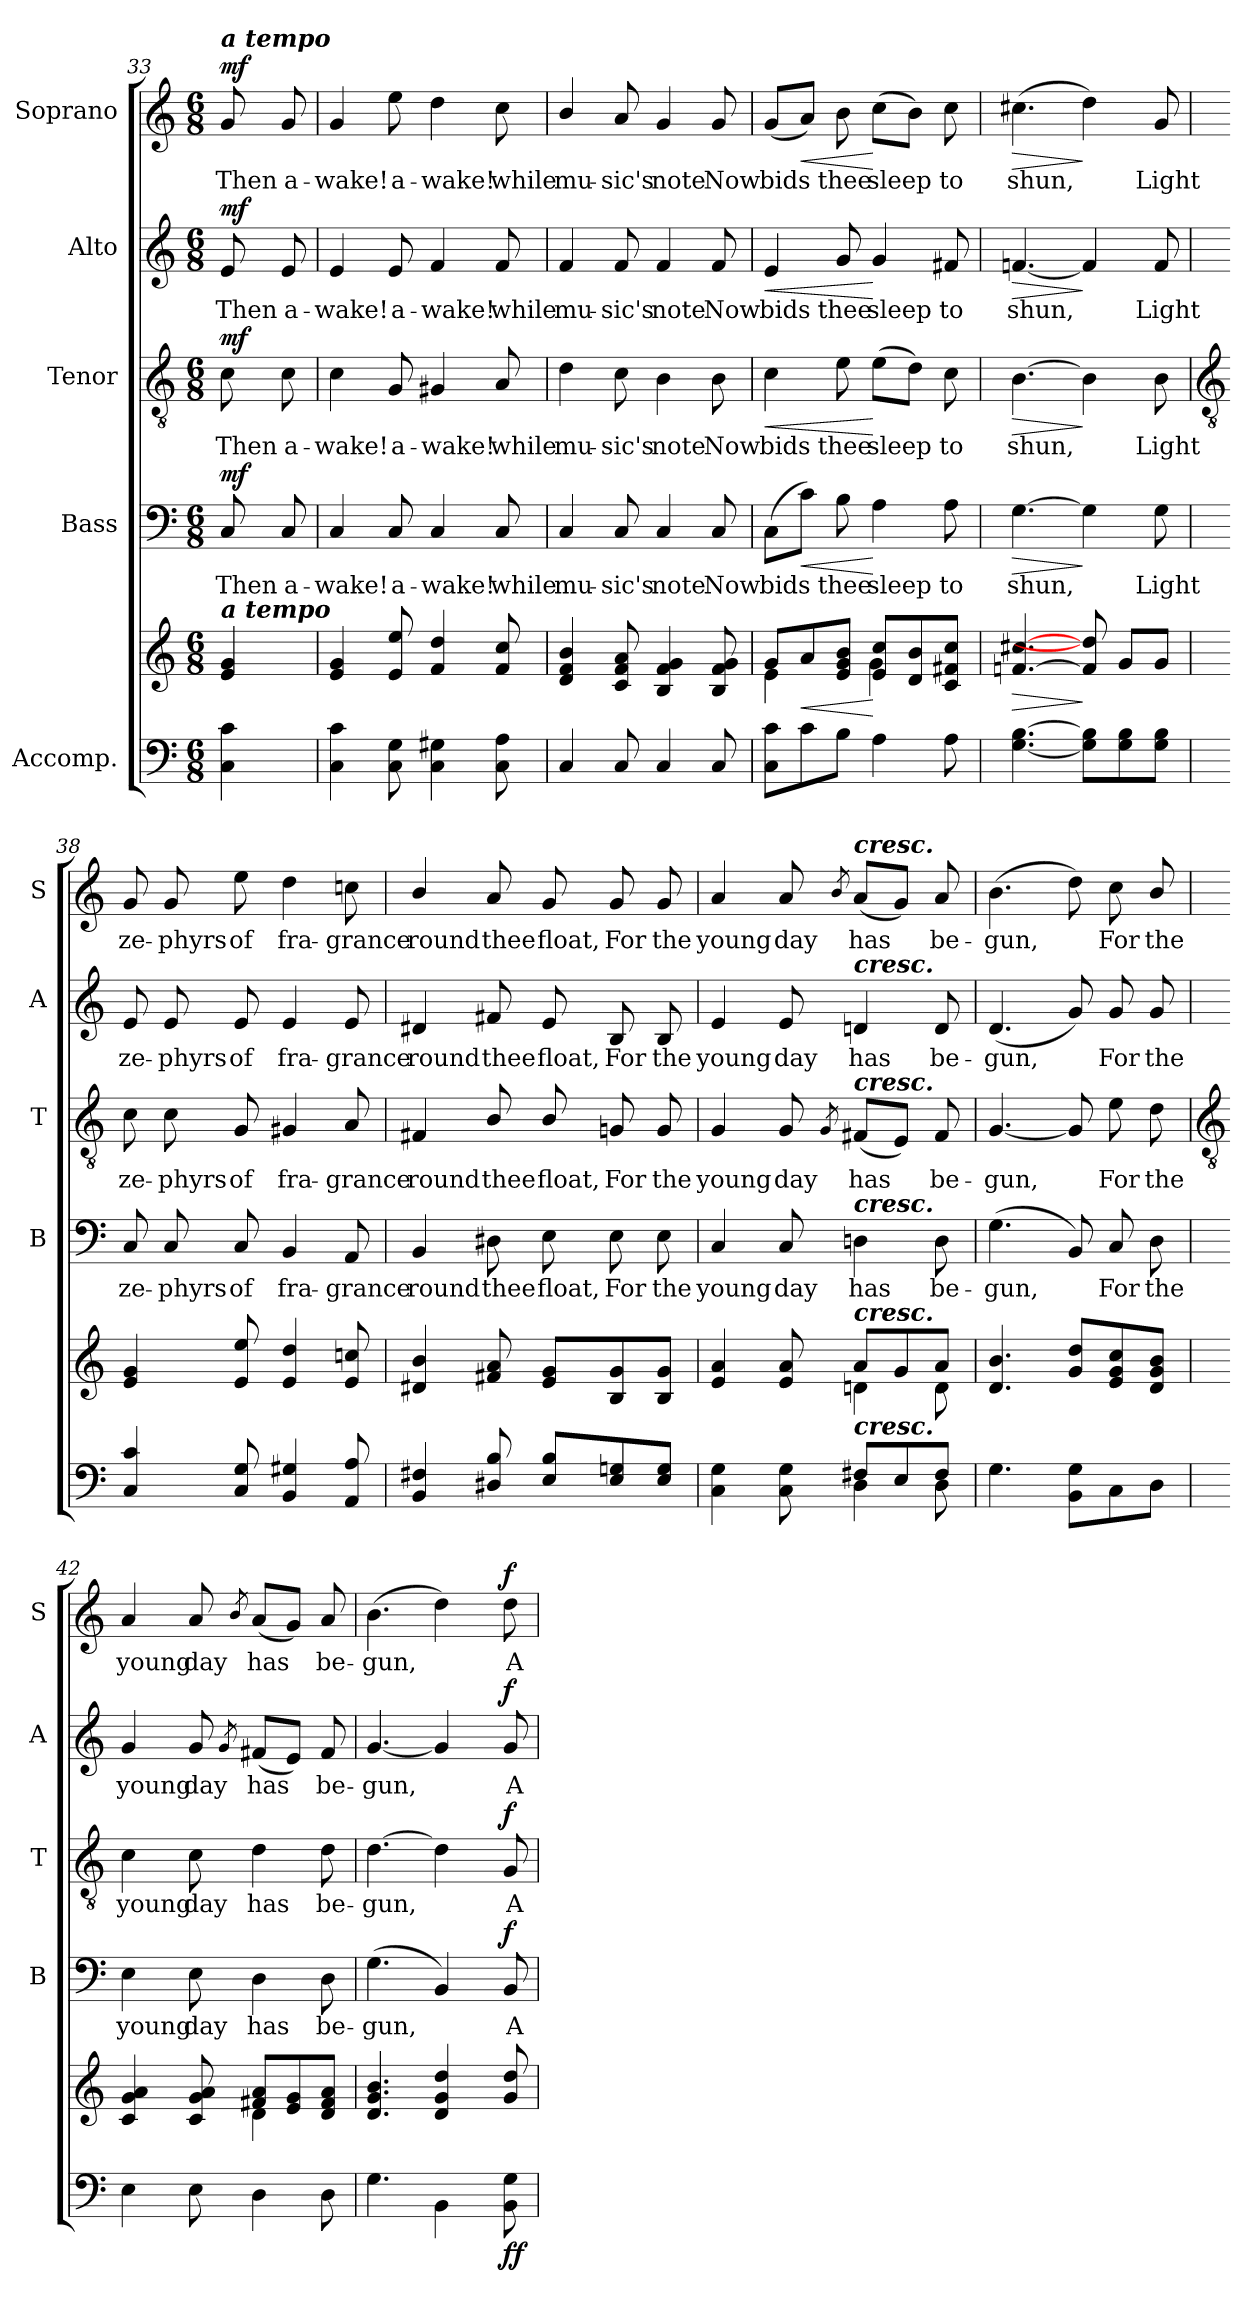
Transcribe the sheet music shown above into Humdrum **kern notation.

**kern	**kern	**dynam	**kern	**text	**dynam	**kern	**text	**dynam	**kern	**text	**dynam	**kern	**text	**dynam
*part5	*part5	*part5	*part4	*part4	*part4	*part3	*part3	*part3	*part2	*part2	*part2	*part1	*part1	*part1
*staff6	*staff5	*staff5/6	*staff4	*staff4	*staff4	*staff3	*staff3	*staff3	*staff2	*staff2	*staff2	*staff1	*staff1	*staff1
*I"Accomp.	*	*	*I"Bass	*	*	*I"Tenor	*	*	*I"Alto	*	*	*I"Soprano	*	*
*	*	*	*I'B	*	*	*I'T	*	*	*I'A	*	*	*I'S	*	*
!!LO:LB:g=z
*clefF4	*clefG2	*	*clefF4	*	*	*clefGv2	*	*	*clefG2	*	*	*clefG2	*	*
*k[]	*k[]	*	*k[]	*	*	*k[]	*	*	*k[]	*	*	*k[]	*	*
*C:	*C:	*	*C:	*	*	*C:	*	*	*C:	*	*	*C:	*	*
*M6/8	*M6/8	*	*M6/8	*	*	*M6/8	*	*	*M6/8	*	*	*M6/8	*	*
=33	=33	=33	=33	=33	=33	=33	=33	=33	=33	=33	=33	=33	=33	=33
*	*^	*	*	*	*	*	*	*	*	*	*	*	*	*
!	!	!	!	!	!	!	!	!	!	!	!	!	!LO:TX:a:Bi:t=a tempo	!	!
!	!LO:TX:a:Bi:t=a tempo	!	!	!	!	!	!	!	!	!	!	!	!	!	!
!	!	!	!LO:DY:b=2	!	!LO:LY:b	!	!	!LO:LY:b	!	!	!LO:LY:b	!	!	!LO:LY:b	!
!	!	!	!LO:DY:n=1:b=2	!	!	!	!	!	!	!	!	!	!	!	!
!	!	!	!LO:DY:n=2:b	!	!	!LO:DY:b	!	!	!LO:DY:b	!	!	!LO:DY:b	!	!	!LO:DY:b
4C 4c	4e/ 4g/	8ryy	mf mf mf	8C	Then	mf	8c	Then	mf	8e	Then	mf	8g	Then	mf
!	!	!	!	!	!LO:LY:b	!	!	!LO:LY:b	!	!	!LO:LY:b	!	!	!LO:LY:b	!
.	.	8ryy	.	8C	a-	.	8c	a-	.	8e	a-	.	8g/	a-	.
=34	=34	=34	=34	=34	=34	=34	=34	=34	=34	=34	=34	=34	=34	=34	=34
!	!	!LO:N:vis=1	!	!	!LO:LY:b	!	!	!LO:LY:b	!	!	!LO:LY:b	!	!	!LO:LY:b	!
4C 4c	4e 4g	2.ryy	.	4C	-wake!	.	4c	-wake!	.	4e	-wake!	.	4g	-wake!	.
!	!	!	!	!	!LO:LY:b	!	!	!LO:LY:b	!	!	!LO:LY:b	!	!	!LO:LY:b	!
8C 8G	8e 8ee	.	.	8C	a-	.	8G	a-	.	8e	a-	.	8ee	a-	.
!	!	!	!	!	!LO:LY:b	!	!	!LO:LY:b	!	!	!LO:LY:b	!	!	!LO:LY:b	!
4C 4G#X	4f 4dd	.	.	4C	-wake!	.	4G#X	-wake!	.	4f	-wake!	.	4dd	-wake!	.
!	!	!	!	!	!LO:LY:b	!	!	!LO:LY:b	!	!	!LO:LY:b	!	!	!LO:LY:b	!
8C 8A	8f 8cc	.	.	8C	while	.	8A	while	.	8f	while	.	8cc	while	.
=35	=35	=35	=35	=35	=35	=35	=35	=35	=35	=35	=35	=35	=35	=35	=35
!	!	!LO:N:vis=1	!	!	!LO:LY:b	!	!	!LO:LY:b	!	!	!LO:LY:b	!	!	!LO:LY:b	!
4C	4d/ 4f/ 4b/	2.ryy	.	4C	mu-	.	4d	mu-	.	4f	mu-	.	4b/	mu-	.
!	!	!	!	!	!LO:LY:b	!	!	!LO:LY:b	!	!	!LO:LY:b	!	!	!LO:LY:b	!
8C	8c 8f 8a	.	.	8C	-sic's	.	8c	-sic's	.	8f	-sic's	.	8a	-sic's	.
!	!	!	!	!	!LO:LY:b	!	!	!LO:LY:b	!	!	!LO:LY:b	!	!	!LO:LY:b	!
4C	4B 4f 4g	.	.	4C	note	.	4B	note	.	4f	note	.	4g	note	.
!	!	!	!	!	!LO:LY:b	!	!	!LO:LY:b	!	!	!LO:LY:b	!	!	!LO:LY:b	!
8C	8B 8f 8g	.	.	8C	Now	.	8B	Now	.	8f	Now	.	8g	Now	.
=36	=36	=36	=36	=36	=36	=36	=36	=36	=36	=36	=36	=36	=36	=36	=36
!	!	!	!	!	!LO:LY:b	!	!	!LO:LY:b	!LO:HP:b	!	!LO:LY:b	!LO:HP:b	!	!LO:LY:b	!
8C 8cL	8gL	4e\	.	(8CL	bids	.	4c	bids	<	4e	bids	<	(<8gL	bids	.
!	!	!	!LO:HP:b	!	!	!LO:HP:b	!	!	!	!	!	!	!	!	!LO:HP:b
8c	8a	.	<	8cJ)	.	<	.	.	.	.	.	.	8aJ)	.	<
!	!	!	!	!	!LO:LY:b	!	!	!LO:LY:b	!	!	!LO:LY:b	!	!	!LO:LY:b	!
8BJ	8e 8g 8bJ	8ryy	.	8B	thee	.	8e	thee	.	8g	thee	.	8b	thee	.
!	!	!	!	!	!LO:LY:b	!	!	!LO:LY:b	!	!	!LO:LY:b	!	!	!LO:LY:b	!
4A	8e 8ccL	4g\	[	4A	sleep	[	(>8eL	sleep	[	4g	sleep	[	(>8ccL	sleep	[
.	8d 8b	.	.	.	.	.	8dJ)	.	.	.	.	.	8bJ)	.	.
!	!	!	!	!	!LO:LY:b	!	!	!LO:LY:b	!	!	!LO:LY:b	!	!	!LO:LY:b	!
8A	8c 8f#X 8ccJ	8ryy	.	8A	to	.	8c	to	.	8f#X	to	.	8cc	to	.
=37	=37	=37	=37	=37	=37	=37	=37	=37	=37	=37	=37	=37	=37	=37	=37
!	!	!LO:N:vis=1	!LO:HP:b	!	!LO:LY:b	!LO:HP:b	!	!LO:LY:b	!LO:HP:b	!	!LO:LY:b	!LO:HP:b	!	!LO:LY:b	!LO:HP:b
[4.G [4.B	[4.fn [4.cc#X	2.ryy	>	[4.G	shun,	>	[4.B	shun,	>	[4.fn	shun,	>	(>4.cc#X	shun,	>
8G] 8B]L	8f] 8dd]	.	]	4G]	.	]	4B]	.	]	4f]	.	]	4dd)	.	]
8G 8B	8gL	.	.	.	.	.	.	.	.	.	.	.	.	.	.
!	!	!	!	!	!LO:LY:b	!	!	!LO:LY:b	!	!	!LO:LY:b	!	!	!LO:LY:b	!
8G 8BJ	8gJ	.	.	8G	Light	.	8B	Light	.	8f	Light	.	8g	Light	.
!!LO:LB:g=z
=38	=38	=38	=38	=38	=38	=38	=38	=38	=38	=38	=38	=38	=38	=38	=38
*	*	*	*	*	*	*	*clefGv2	*	*	*	*	*	*	*	*
*^	*	*	*	*	*	*	*	*	*	*	*	*	*	*	*
!	!LO:N:vis=1	!	!LO:N:vis=1	!	!	!LO:LY:b	!	!	!LO:LY:b	!	!	!LO:LY:b	!	!	!LO:LY:b	!
4C 4c	2.ryy	4e 4g	2.ryy	.	8C	ze-	.	8c	ze-	.	8e	ze-	.	8g	ze-	.
!	!	!	!	!	!	!LO:LY:b	!	!	!LO:LY:b	!	!	!LO:LY:b	!	!	!LO:LY:b	!
.	.	.	.	.	8C	-phyrs	.	8c	-phyrs	.	8e	-phyrs	.	8g	-phyrs	.
!	!	!	!	!	!	!LO:LY:b	!	!	!LO:LY:b	!	!	!LO:LY:b	!	!	!LO:LY:b	!
8C 8G	.	8e 8ee	.	.	8C	of	.	8G	of	.	8e	of	.	8ee	of	.
!	!	!	!	!	!	!LO:LY:b	!	!	!LO:LY:b	!	!	!LO:LY:b	!	!	!LO:LY:b	!
4BB/ 4G#X/	.	4e 4dd	.	.	4BB	fra-	.	4G#X	fra-	.	4e	fra-	.	4dd	fra-	.
!	!	!	!	!	!	!LO:LY:b	!	!	!LO:LY:b	!	!	!LO:LY:b	!	!	!LO:LY:b	!
8AA 8A	.	8e 8ccn	.	.	8AA	-grance	.	8A	-grance	.	8e	-grance	.	8ccn	-grance	.
=39	=39	=39	=39	=39	=39	=39	=39	=39	=39	=39	=39	=39	=39	=39	=39	=39
!	!LO:N:vis=1	!	!LO:N:vis=1	!	!	!LO:LY:b	!	!	!LO:LY:b	!	!	!LO:LY:b	!	!	!LO:LY:b	!
4BB 4F#X	2.ryy	4d#X/ 4b/	2.ryy	.	4BB	round	.	4F#X	round	.	4d#X	round	.	4b/	round	.
!	!	!	!	!	!	!LO:LY:b	!	!	!LO:LY:b	!	!	!LO:LY:b	!	!	!LO:LY:b	!
8D#X 8B	.	8f#X 8a	.	.	8D#X	thee	.	8B/	thee	.	8f#X	thee	.	8a	thee	.
!	!	!	!	!	!	!LO:LY:b	!	!	!LO:LY:b	!	!	!LO:LY:b	!	!	!LO:LY:b	!
8E 8BL	.	8e 8gL	.	.	8E	float,	.	8B/	float,	.	8e	float,	.	8g	float,	.
!	!	!	!	!	!	!LO:LY:b	!	!	!LO:LY:b	!	!	!LO:LY:b	!	!	!LO:LY:b	!
8E 8Gn	.	8B 8g	.	.	8E	For	.	8Gn	For	.	8B	For	.	8g	For	.
!	!	!	!	!	!	!LO:LY:b	!	!	!LO:LY:b	!	!	!LO:LY:b	!	!	!LO:LY:b	!
8E 8GJ	.	8B 8gJ	.	.	8E	the	.	8G	the	.	8B	the	.	8g	the	.
=40	=40	=40	=40	=40	=40	=40	=40	=40	=40	=40	=40	=40	=40	=40	=40	=40
!	!	!	!	!	!	!LO:LY:b	!	!	!LO:LY:b	!	!	!LO:LY:b	!	!	!LO:LY:b	!
4.ryy	4C\ 4G\	4e 4a	4.ryy	.	4C	young	.	4G	young	.	4e	young	.	4a	young	.
!	!	!	!	!	!	!LO:LY:b	!	!	!LO:LY:b	!	!	!LO:LY:b	!	!	!LO:LY:b	!
.	8C\ 8G\	8e 8a	.	.	8C	day	.	8G	day	.	8e	day	.	8a	day	.
.	.	.	.	.	.	.	.	8qG	.	.	.	.	.	8qb/	.	.
!	!	!	!	!	!	!	!	!	!	!	!	!	!	!LO:TX:a:Bi:t=cresc.	!	!
!	!	!	!	!	!	!	!	!	!	!	!LO:TX:a:Bi:t=cresc.	!	!	!	!	!
!	!	!	!	!	!	!	!	!LO:TX:a:Bi:t=cresc.	!	!	!	!	!	!	!	!
!	!	!	!	!	!LO:TX:a:Bi:t=cresc.	!	!	!	!	!	!	!	!	!	!	!
!	!	!LO:TX:a:Bi:t=cresc.	!	!	!	!	!	!	!	!	!	!	!	!	!	!
!LO:TX:a:Bi:t=cresc.	!	!	!	!	!	!	!	!	!	!	!	!	!	!	!	!
!	!	!	!	!	!	!LO:LY:b	!	!	!LO:LY:b	!	!	!LO:LY:b	!	!	!LO:LY:b	!
8F#X/L	4D\	8aL	4dn\	.	4Dn	has	.	(<8F#XL	has	.	4dn	has	.	(<8aL	has	.
8E/	.	8g	.	.	.	.	.	8EJ)	.	.	.	.	.	8gJ)	.	.
!	!	!	!	!	!	!LO:LY:b	!	!	!LO:LY:b	!	!	!LO:LY:b	!	!	!LO:LY:b	!
8F#/J	8D\	8aJ	8d\	.	8D	be-	.	8F#	be-	.	8d	be-	.	8a	be-	.
=41	=41	=41	=41	=41	=41	=41	=41	=41	=41	=41	=41	=41	=41	=41	=41	=41
!	!	!	!LO:N:vis=1	!	!	!LO:LY:b	!	!	!LO:LY:b	!	!	!LO:LY:b	!	!	!LO:LY:b	!
2.ryy	4.G\	4.d 4.b	2.ryy	.	(<4.G	-gun,	.	[4.G	-gun,	.	(<4.d	-gun,	.	(>4.b	-gun,	.
.	8BB\ 8G\L	8g 8ddL	.	.	8BB)	.	.	8G]	.	.	8g)	.	.	8dd)	.	.
!	!	!	!	!	!	!LO:LY:b	!	!	!LO:LY:b	!	!	!LO:LY:b	!	!	!LO:LY:b	!
.	8C\	8e 8g 8cc	.	.	8C	For	.	8e	For	.	8g	For	.	8cc	For	.
!	!	!	!	!	!	!LO:LY:b	!	!	!LO:LY:b	!	!	!LO:LY:b	!	!	!LO:LY:b	!
.	8D\J	8d 8g 8bJ	.	.	8D	the	.	8d	the	.	8g	the	.	8b/	the	.
!!LO:LB:g=z
=42	=42	=42	=42	=42	=42	=42	=42	=42	=42	=42	=42	=42	=42	=42	=42	=42
*	*	*	*	*	*	*	*	*clefGv2	*	*	*	*	*	*	*	*
!	!	!	!	!	!	!LO:LY:b	!	!	!LO:LY:b	!	!	!LO:LY:b	!	!	!LO:LY:b	!
2.ryy	4E\	4c 4g 4a	4.ryy	.	4E	young	.	4c	young	.	4g	young	.	4a	young	.
!	!	!	!	!	!	!LO:LY:b	!	!	!LO:LY:b	!	!	!LO:LY:b	!	!	!LO:LY:b	!
.	8E\	8c 8g 8a	.	.	8E	day	.	8c	day	.	8g	day	.	8a	day	.
.	.	.	.	.	.	.	.	.	.	.	8qg	.	.	8qb/	.	.
!	!	!	!	!	!	!LO:LY:b	!	!	!LO:LY:b	!	!	!LO:LY:b	!	!	!LO:LY:b	!
.	4D\	8f#X 8aL	4d\	.	4D	has	.	4d	has	.	(<8f#XL	has	.	(<8aL	has	.
.	.	8e 8g	.	.	.	.	.	.	.	.	8eJ)	.	.	8gJ)	.	.
!	!	!	!	!	!	!LO:LY:b	!	!	!LO:LY:b	!	!	!LO:LY:b	!	!	!LO:LY:b	!
.	8D\	8d 8f# 8aJ	8ryy	.	8D	be-	.	8d	be-	.	8f#	be-	.	8a	be-	.
=43	=43	=43	=43	=43	=43	=43	=43	=43	=43	=43	=43	=43	=43	=43	=43	=43
!	!	!	!LO:N:vis=1	!	!	!LO:LY:b	!	!	!LO:LY:b	!	!	!LO:LY:b	!	!	!LO:LY:b	!
2ryy	4.G\	4.d 4.g 4.b	2.ryy	.	(4.G	-gun,	.	[4.d	-gun,	.	[4.g	-gun,	.	(>4.b	-gun,	.
.	4BB\	4d 4g 4dd	.	.	4BB)	.	.	4d]	.	.	4g]	.	.	4dd)	.	.
8ryy	.	.	.	.	.	.	.	.	.	.	.	.	.	.	.	.
!	!	!	!	!LO:DY:b=2	!	!LO:LY:b	!	!	!LO:LY:b	!	!	!LO:LY:b	!	!	!LO:LY:b	!
!	!	!	!	!LO:DY:n=1:b	!	!	!LO:DY:b	!	!	!LO:DY:b	!	!	!LO:DY:b	!	!	!LO:DY:b
8ryy	8BB\ 8G\	8g 8dd	.	f f	8BB	A-	f	8G	A-	f	8g	A-	f	8dd	A-	f
*v	*v	*	*	*	*	*	*	*	*	*	*	*	*	*	*	*
*	*v	*v	*	*	*	*	*	*	*	*	*	*	*	*	*
=	=	=	=	=	=	=	=	=	=	=	=	=	=	=
*-	*-	*-	*-	*-	*-	*-	*-	*-	*-	*-	*-	*-	*-	*-
